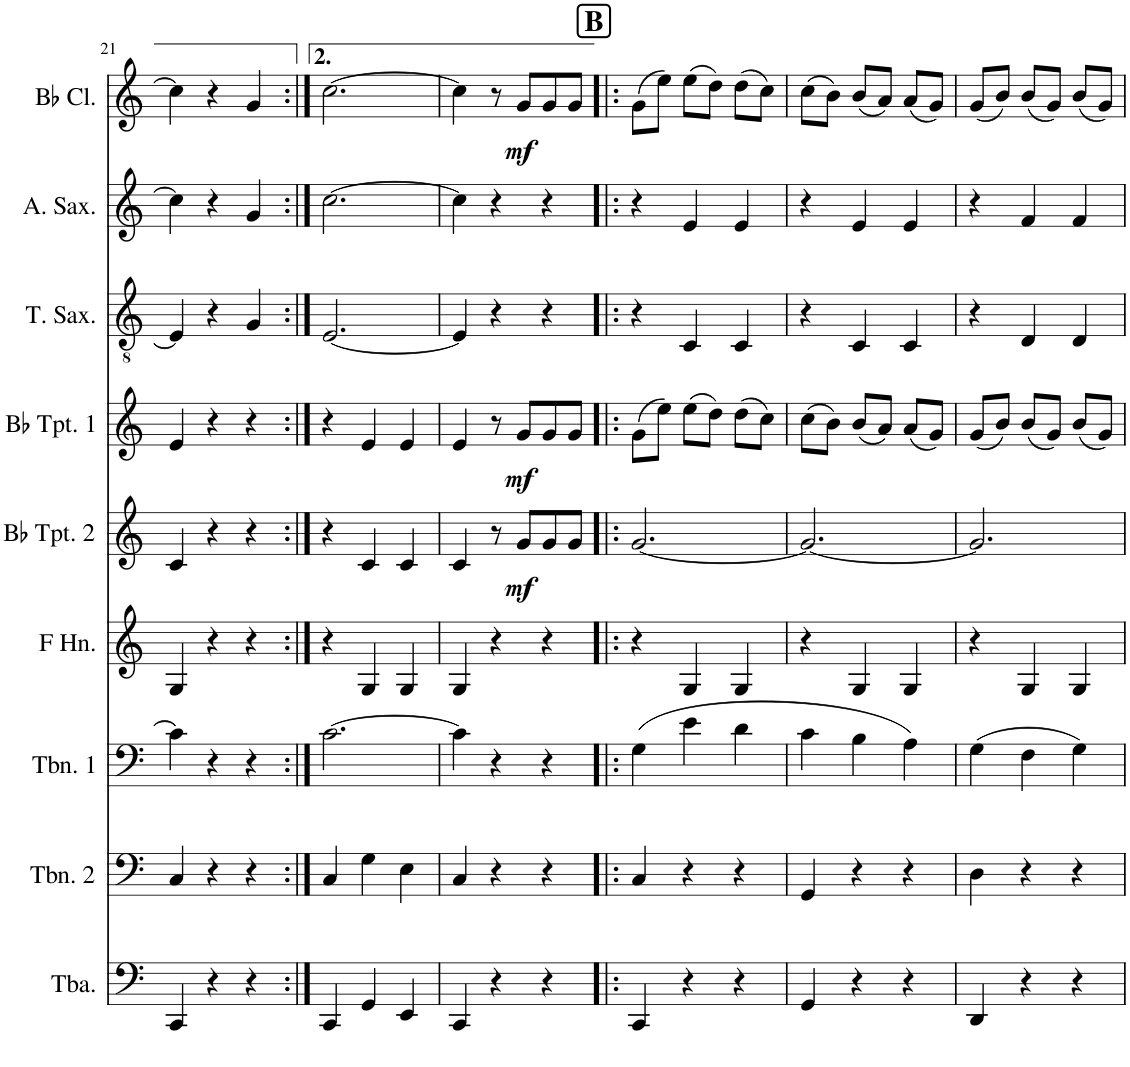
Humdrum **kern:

**kern	**kern	**kern	**kern	**kern	**dynam	**kern	**dynam	**kern	**kern	**kern	**dynam
*part9	*part8	*part7	*part6	*part5	*part5	*part4	*part4	*part3	*part2	*part1	*part1
*staff9	*staff8	*staff7	*staff6	*staff5	*staff5	*staff4	*staff4	*staff3	*staff2	*staff1	*staff1
*I"Tuba	*I"Trombone 2	*I"Trombone 1	*I"Horn in F	*I"Bb Tpt. 2	*	*I"Bb Tpt. 1	*	*I"Tenor Saxophone	*I"Alto Saxophone	*I"Bb Clarinet	*
*I'Tba.	*I'Tbn. 2	*I'Tbn. 1	*	*I'Bb Tpt. 2	*	*I'Bb Tpt. 1	*	*I'T. Sax.	*I'A. Sax.	*I'Bb Cl.	*
!!LO:PB:g=z
*clefF4	*clefF4	*clefF4	*clefG2	*clefG2	*	*clefG2	*	*clefGv2	*clefG2	*clefG2	*
*	*	*	*ITrd4c7	*ITrd1c2	*	*ITrd1c2	*	*ITrd8c14	*ITrd5c9	*ITrd1c2	*
*k[]	*k[]	*k[]	*k[]	*k[]	*	*k[]	*	*k[]	*k[]	*k[]	*
*M3/4	*M3/4	*M3/4	*M3/4	*M3/4	*	*M3/4	*	*M3/4	*M3/4	*M3/4	*
=21	=21	=21	=21	=21	=21	=21	=21	=21	=21	=21	=21
4CC/	4C/	4c\]	4G/	4c/	.	4e/	.	4E/]	4cc\]	4cc\]	.
4r	4r	4r	4r	4r	.	4r	.	4r	4r	4r	.
4r	4r	4r	4r	4r	.	4r	.	4G/	4g/	4g/	.
=22:|!	=22:|!	=22:|!	=22:|!	=22:|!	=22:|!	=22:|!	=22:|!	=22:|!	=22:|!	=22:|!	=22:|!
4CC/	4C/	[2.c\	4r	4r	.	4r	.	[2.E/	[2.cc\	[2.cc\	.
4GG/	4G\	.	4G/	4c/	.	4e/	.	.	.	.	.
4EE/	4E\	.	4G/	4c/	.	4e/	.	.	.	.	.
=23	=23	=23	=23	=23	=23	=23	=23	=23	=23	=23	=23
4CC/	4C/	4c\]	4G/	4c/	.	4e/	.	4E/]	4cc\]	4cc\]	.
4r	4r	4r	4r	8r	.	8r	.	4r	4r	8r	.
!	!	!	!	!	!LO:DY:b	!	!LO:DY:b	!	!	!	!LO:DY:b
.	.	.	.	8g/L	mf	8g/L	mf	.	.	8g/L	mf
4r	4r	4r	4r	8g/	.	8g/	.	4r	4r	8g/	.
.	.	.	.	8g/J	.	8g/J	.	.	.	8g/J	.
!!LO:REH:place=s1:a:B:cj:fs=14:t=B
=24!|:	=24!|:	=24!|:	=24!|:	=24!|:	=24!|:	=24!|:	=24!|:	=24!|:	=24!|:	=24!|:	=24!|:
4CC/	4C/	(4G\	4r	[2.g/	.	(8g\L	.	4r	4r	(8g\L	.
.	.	.	.	.	.	8ee\J)	.	.	.	8ee\J)	.
4r	4r	4e\	4G/	.	.	(8ee\L	.	4C/	4e/	(8ee\L	.
.	.	.	.	.	.	8dd\J)	.	.	.	8dd\J)	.
4r	4r	4d\	4G/	.	.	(8dd\L	.	4C/	4e/	(8dd\L	.
.	.	.	.	.	.	8cc\J)	.	.	.	8cc\J)	.
=25	=25	=25	=25	=25	=25	=25	=25	=25	=25	=25	=25
4GG/	4GG/	4c\	4r	2.g/_	.	(8cc\L	.	4r	4r	(8cc\L	.
.	.	.	.	.	.	8b\J)	.	.	.	8b\J)	.
4r	4r	4B\	4G/	.	.	(8b/L	.	4C/	4e/	(8b/L	.
.	.	.	.	.	.	8a/J)	.	.	.	8a/J)	.
4r	4r	4A\)	4G/	.	.	(8a/L	.	4C/	4e/	(8a/L	.
.	.	.	.	.	.	8g/J)	.	.	.	8g/J)	.
=26	=26	=26	=26	=26	=26	=26	=26	=26	=26	=26	=26
4DD/	4D\	(4G\	4r	2.g/]	.	(8g/L	.	4r	4r	(8g/L	.
.	.	.	.	.	.	8b/J)	.	.	.	8b/J)	.
4r	4r	4F\	4G/	.	.	(8b/L	.	4D/	4f/	(8b/L	.
.	.	.	.	.	.	8g/J)	.	.	.	8g/J)	.
4r	4r	4G\)	4G/	.	.	(8b/L	.	4D/	4f/	(8b/L	.
.	.	.	.	.	.	8g/J)	.	.	.	8g/J)	.
=	=	=	=	=	=	=	=	=	=	=	=
*-	*-	*-	*-	*-	*-	*-	*-	*-	*-	*-	*-
